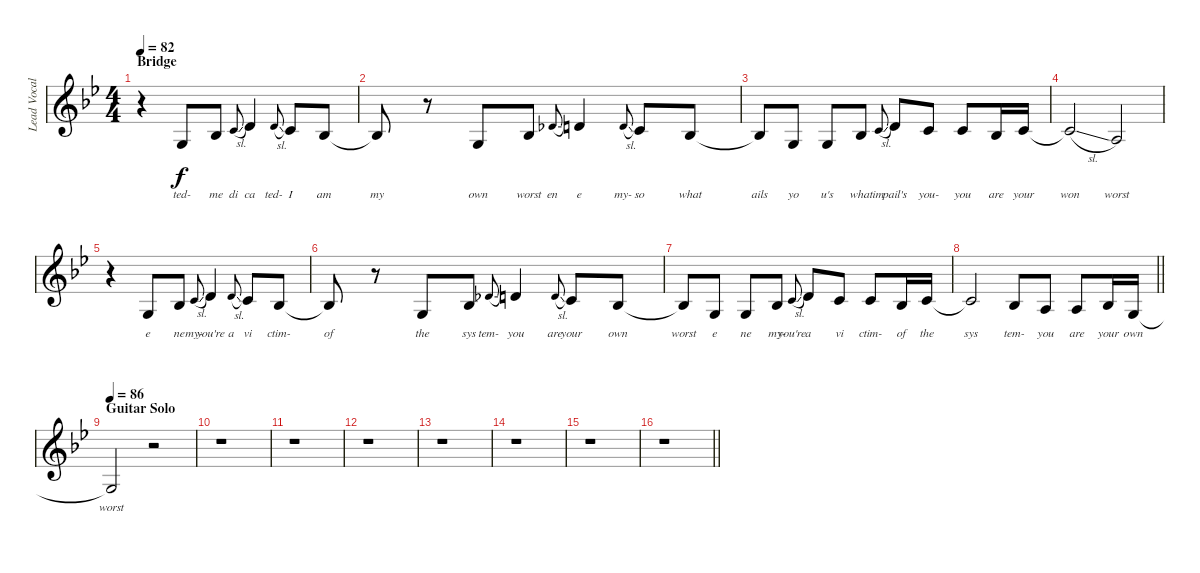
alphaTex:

\track ("Lead Vocal" "Lead Vocal") {instrument altosax}
\staff {score}
\tuning (E4 B3 G3 D3 A2 E2) {hide}
\ts (4 4)
\section ("" "Bridge")
\tempo 82
\clef g2
\ks gminor
r.4{dy f} 0.3.8{lyrics (0 "ted-") lyrics (1 "") lyrics (2 "") lyrics (3 "") lyrics (4 "")} 3.3.8{lyrics (0 "me") lyrics (1 "") lyrics (2 "") lyrics (3 "") lyrics (4 "")} 1.2{sl}.8{lyrics (0 "di") lyrics (1 "") lyrics (2 "") lyrics (3 "") lyrics (4 "") gr onbeat} 3.2.4{lyrics (0 "ca") lyrics (1 "") lyrics (2 "") lyrics (3 "") lyrics (4 "")} 3.2{sl}.8{lyrics (0 "ted-") lyrics (1 "") lyrics (2 "") lyrics (3 "") lyrics (4 "") gr onbeat} 1.2.8{lyrics (0 "I") lyrics (1 "") lyrics (2 "") lyrics (3 "") lyrics (4 "")} 3.3.8{lyrics (0 "am") lyrics (1 "") lyrics (2 "") lyrics (3 "") lyrics (4 "")} |
3.3{t}.8{lyrics (0 "my") lyrics (1 "") lyrics (2 "") lyrics (3 "") lyrics (4 "")} r.8 0.3.8{lyrics (0 "own") lyrics (1 "") lyrics (2 "") lyrics (3 "") lyrics (4 "")} 3.3.8{lyrics (0 "worst") lyrics (1 "") lyrics (2 "") lyrics (3 "") lyrics (4 "")} 2.2{sl}.8{lyrics (0 "en") lyrics (1 "") lyrics (2 "") lyrics (3 "") lyrics (4 "") gr onbeat} 3.2.4{lyrics (0 "e") lyrics (1 "") lyrics (2 "") lyrics (3 "") lyrics (4 "")} 3.2{sl}.8{lyrics (0 "my-") lyrics (1 "") lyrics (2 "") lyrics (3 "") lyrics (4 "") gr onbeat} 1.2.8{lyrics (0 "so") lyrics (1 "") lyrics (2 "") lyrics (3 "") lyrics (4 "")} 3.3.8{lyrics (0 "what") lyrics (1 "") lyrics (2 "") lyrics (3 "") lyrics (4 "")} |
3.3{t}.8{lyrics (0 "ails") lyrics (1 "") lyrics (2 "") lyrics (3 "") lyrics (4 "")} 0.3.8{lyrics (0 "yo") lyrics (1 "") lyrics (2 "") lyrics (3 "") lyrics (4 "")} 0.3.8{lyrics (0 "u's") lyrics (1 "") lyrics (2 "") lyrics (3 "") lyrics (4 "")} 3.3.8{lyrics (0 "what") lyrics (1 "") lyrics (2 "") lyrics (3 "") lyrics (4 "")} 1.2{sl}.8{lyrics (0 "im") lyrics (1 "") lyrics (2 "") lyrics (3 "") lyrics (4 "") gr onbeat} 3.2.8{lyrics (0 "pail's") lyrics (1 "") lyrics (2 "") lyrics (3 "") lyrics (4 "")} 1.2.8{lyrics (0 "you-") lyrics (1 "") lyrics (2 "") lyrics (3 "") lyrics (4 "")} 1.2.8{lyrics (0 "you") lyrics (1 "") lyrics (2 "") lyrics (3 "") lyrics (4 "")} 3.3.16{lyrics (0 "are") lyrics (1 "") lyrics (2 "") lyrics (3 "") lyrics (4 "")} 5.3.16{lyrics (0 "your") lyrics (1 "") lyrics (2 "") lyrics (3 "") lyrics (4 "")} |
5.3{sl t}.2{lyrics (0 "won") lyrics (1 "") lyrics (2 "") lyrics (3 "") lyrics (4 "")} 2.3.2{lyrics (0 "worst") lyrics (1 "") lyrics (2 "") lyrics (3 "") lyrics (4 "")} |
r.4 0.3.8{lyrics (0 "e") lyrics (1 "") lyrics (2 "") lyrics (3 "") lyrics (4 "")} 3.3.8{lyrics (0 "ne") lyrics (1 "") lyrics (2 "") lyrics (3 "") lyrics (4 "")} 1.2{sl}.8{lyrics (0 "my-") lyrics (1 "") lyrics (2 "") lyrics (3 "") lyrics (4 "") gr onbeat} 3.2.4{lyrics (0 "you're") lyrics (1 "") lyrics (2 "") lyrics (3 "") lyrics (4 "")} 3.2{sl}.8{lyrics (0 "a") lyrics (1 "") lyrics (2 "") lyrics (3 "") lyrics (4 "") gr onbeat} 1.2.8{lyrics (0 "vi") lyrics (1 "") lyrics (2 "") lyrics (3 "") lyrics (4 "")} 3.3.8{lyrics (0 "ctim-") lyrics (1 "") lyrics (2 "") lyrics (3 "") lyrics (4 "")} |
3.3{t}.8{lyrics (0 "of") lyrics (1 "") lyrics (2 "") lyrics (3 "") lyrics (4 "")} r.8 0.3.8{lyrics (0 "the") lyrics (1 "") lyrics (2 "") lyrics (3 "") lyrics (4 "")} 3.3.8{lyrics (0 "sys") lyrics (1 "") lyrics (2 "") lyrics (3 "") lyrics (4 "")} 2.2{sl}.8{lyrics (0 "tem-") lyrics (1 "") lyrics (2 "") lyrics (3 "") lyrics (4 "") gr onbeat} 3.2.4{lyrics (0 "you") lyrics (1 "") lyrics (2 "") lyrics (3 "") lyrics (4 "")} 3.2{sl}.8{lyrics (0 "are") lyrics (1 "") lyrics (2 "") lyrics (3 "") lyrics (4 "") gr onbeat} 1.2.8{lyrics (0 "your") lyrics (1 "") lyrics (2 "") lyrics (3 "") lyrics (4 "")} 3.3.8{lyrics (0 "own") lyrics (1 "") lyrics (2 "") lyrics (3 "") lyrics (4 "")} |
3.3{t}.8{lyrics (0 "worst") lyrics (1 "") lyrics (2 "") lyrics (3 "") lyrics (4 "")} 0.3.8{lyrics (0 "e") lyrics (1 "") lyrics (2 "") lyrics (3 "") lyrics (4 "")} 0.3.8{lyrics (0 "ne") lyrics (1 "") lyrics (2 "") lyrics (3 "") lyrics (4 "")} 3.3.8{lyrics (0 "my-") lyrics (1 "") lyrics (2 "") lyrics (3 "") lyrics (4 "")} 1.2{sl}.8{lyrics (0 "you're") lyrics (1 "") lyrics (2 "") lyrics (3 "") lyrics (4 "") gr onbeat} 3.2.8{lyrics (0 "a") lyrics (1 "") lyrics (2 "") lyrics (3 "") lyrics (4 "")} 1.2.8{lyrics (0 "vi") lyrics (1 "") lyrics (2 "") lyrics (3 "") lyrics (4 "")} 1.2.8{lyrics (0 "ctim-") lyrics (1 "") lyrics (2 "") lyrics (3 "") lyrics (4 "")} 3.3.16{lyrics (0 "of") lyrics (1 "") lyrics (2 "") lyrics (3 "") lyrics (4 "")} 5.3.16{lyrics (0 "the") lyrics (1 "") lyrics (2 "") lyrics (3 "") lyrics (4 "")} |
\barLineRight lightlight
5.3{t}.2{lyrics (0 "sys") lyrics (1 "") lyrics (2 "") lyrics (3 "") lyrics (4 "")} 3.3.8{lyrics (0 "tem-") lyrics (1 "") lyrics (2 "") lyrics (3 "") lyrics (4 "")} 2.3.8{lyrics (0 "you") lyrics (1 "") lyrics (2 "") lyrics (3 "") lyrics (4 "")} 2.3.8{lyrics (0 "are") lyrics (1 "") lyrics (2 "") lyrics (3 "") lyrics (4 "")} 3.3.16{lyrics (0 "your") lyrics (1 "") lyrics (2 "") lyrics (3 "") lyrics (4 "")} 0.3.16{lyrics (0 "own") lyrics (1 "") lyrics (2 "") lyrics (3 "") lyrics (4 "")} |
\section ("" "Guitar Solo")
\tempo 86
0.3{t}.2{lyrics (0 "worst") lyrics (1 "") lyrics (2 "") lyrics (3 "") lyrics (4 "")} r.2 |
r.1 |
r.1 |
r.1 |
r.1 |
r.1 |
r.1 |
\barLineRight lightlight
r.1
